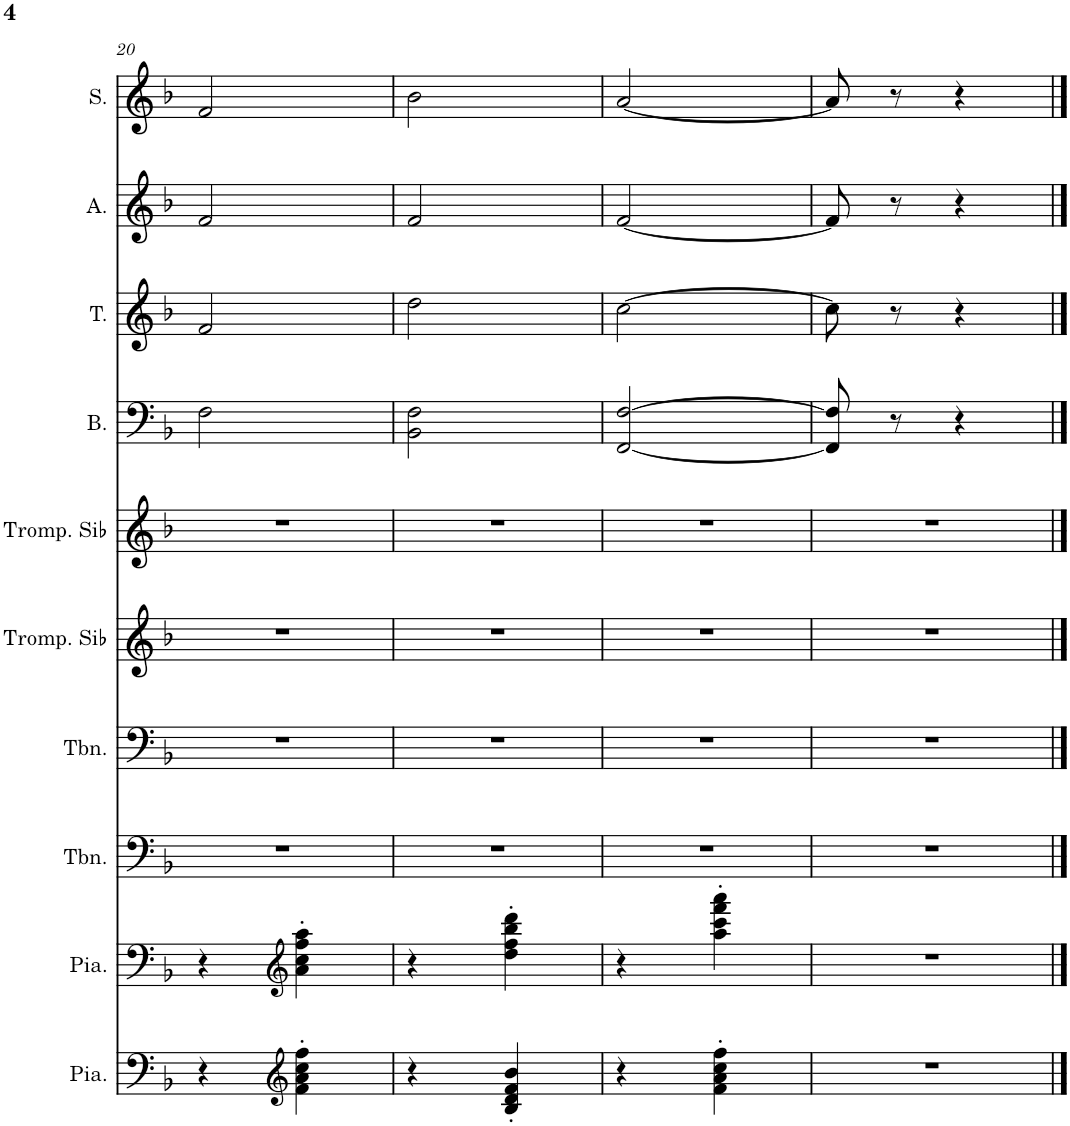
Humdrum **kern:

**kern	**kern	**kern	**kern	**kern	**kern	**kern	**kern	**kern	**kern
*part10	*part9	*part8	*part7	*part6	*part5	*part4	*part3	*part2	*part1
*staff10	*staff9	*staff8	*staff7	*staff6	*staff5	*staff4	*staff3	*staff2	*staff1
*I"Piano, Piano-L	*I"Piano, Piano-R	*I"Trombone, Solo Bas	*I"Trombone, Solo Ten	*I"Trompette en Sib, Solo Alt	*I"Trompette en Sib, Solo Sop	*I"Basse	*I"Tenor	*I"Alto	*I"Soprano
*I'Pia.	*I'Pia.	*I'Tbn.	*I'Tbn.	*I'Tromp. Sib	*I'Tromp. Sib	*I'B.	*I'T.	*I'A.	*I'S.
!!LO:PB:g=z
*clefF4	*clefF4	*clefF4	*clefF4	*clefG2	*clefG2	*clefF4	*clefG2	*clefG2	*clefG2
*	*	*	*	*Trd1c2	*Trd1c2	*	*	*	*
*k[b-]	*k[b-]	*k[b-]	*k[b-]	*k[b-]	*k[b-]	*k[b-]	*k[b-]	*k[b-]	*k[b-]
*M2/4	*M2/4	*M2/4	*M2/4	*M2/4	*M2/4	*M2/4	*M2/4	*M2/4	*M2/4
=20	=20	=20	=20	=20	=20	=20	=20	=20	=20
4r	4r	2r	2r	2r	2r	2F\	2f/	2f/	2f/
*clefG2	*clefG2	*	*	*	*	*	*	*	*
4f\' 4a\' 4cc\' 4ff\'	4a\' 4cc\' 4ff\' 4aa\'	.	.	.	.	.	.	.	.
=21	=21	=21	=21	=21	=21	=21	=21	=21	=21
4r	4r	2r	2r	2r	2r	2BB-\ 2F\	2dd\	2f/	2b-\
4B-/' 4d/' 4f/' 4b-/'	4dd\' 4ff\' 4bb-\' 4ddd\'	.	.	.	.	.	.	.	.
=22	=22	=22	=22	=22	=22	=22	=22	=22	=22
4r	4r	2r	2r	2r	2r	[2FF/ [2F/	[2cc\	[2f/	[2a/
4f\' 4a\' 4cc\' 4ff\'	4aa\' 4ccc\' 4fff\' 4aaa\'	.	.	.	.	.	.	.	.
=23	=23	=23	=23	=23	=23	=23	=23	=23	=23
2r	2r	2r	2r	2r	2r	8FF/] 8F/]	8cc\]	8f/]	8a/]
.	.	.	.	.	.	8r	8r	8r	8r
.	.	.	.	.	.	4r	4r	4r	4r
==	==	==	==	==	==	==	==	==	==
*-	*-	*-	*-	*-	*-	*-	*-	*-	*-
